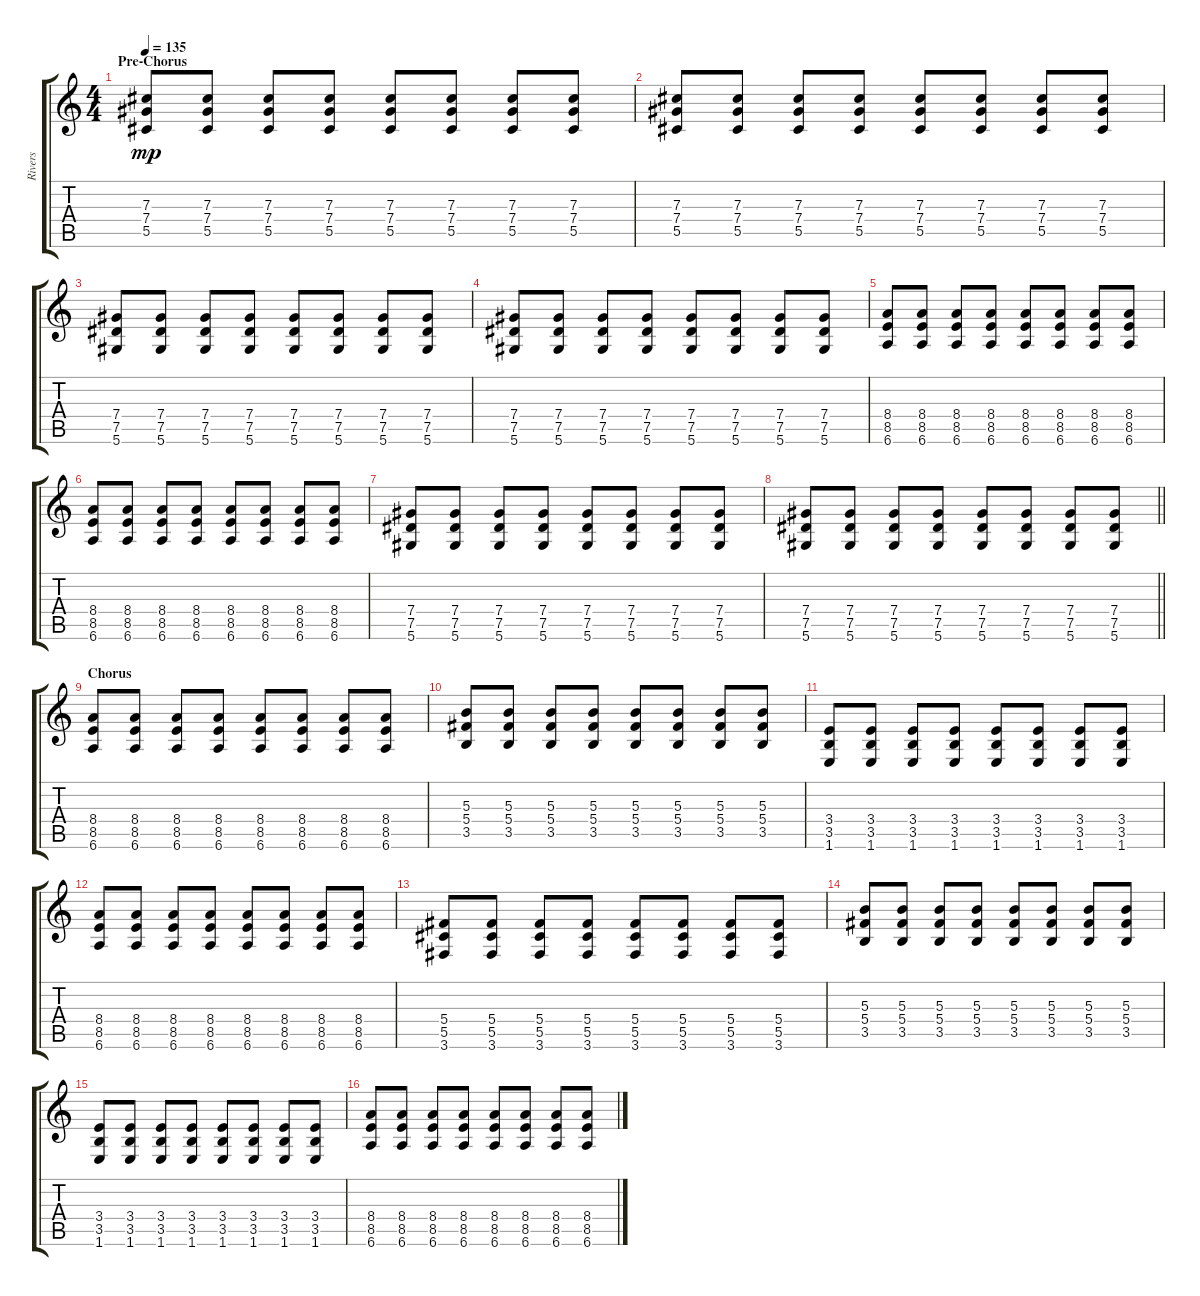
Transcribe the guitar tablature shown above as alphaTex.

\track ("Rivers" "Rivers") {instrument electricguitarmuted}
\staff {score tabs}
\tuning (Eb4 Bb3 Gb3 Db3 Ab2 Eb2) {hide}
\ts (4 4)
\section ("" "Pre-Chorus")
\tempo 135
\clef g2
\ks c
(7.3 7.4 5.5).8{dy mp} (7.3 7.4 5.5).8 (7.3 7.4 5.5).8 (7.3 7.4 5.5).8 (7.3 7.4 5.5).8 (7.3 7.4 5.5).8 (7.3 7.4 5.5).8 (7.3 7.4 5.5).8 |
(7.3 7.4 5.5).8 (7.3 7.4 5.5).8 (7.3 7.4 5.5).8 (7.3 7.4 5.5).8 (7.3 7.4 5.5).8 (7.3 7.4 5.5).8 (7.3 7.4 5.5).8 (7.3 7.4 5.5).8 |
(7.4 7.5 5.6).8 (7.4 7.5 5.6).8 (7.4 7.5 5.6).8 (7.4 7.5 5.6).8 (7.4 7.5 5.6).8 (7.4 7.5 5.6).8 (7.4 7.5 5.6).8 (7.4 7.5 5.6).8 |
(7.4 7.5 5.6).8 (7.4 7.5 5.6).8 (7.4 7.5 5.6).8 (7.4 7.5 5.6).8 (7.4 7.5 5.6).8 (7.4 7.5 5.6).8 (7.4 7.5 5.6).8 (7.4 7.5 5.6).8 |
(8.4 8.5 6.6).8 (8.4 8.5 6.6).8 (8.4 8.5 6.6).8 (8.4 8.5 6.6).8 (8.4 8.5 6.6).8 (8.4 8.5 6.6).8 (8.4 8.5 6.6).8 (8.4 8.5 6.6).8 |
(8.4 8.5 6.6).8 (8.4 8.5 6.6).8 (8.4 8.5 6.6).8 (8.4 8.5 6.6).8 (8.4 8.5 6.6).8 (8.4 8.5 6.6).8 (8.4 8.5 6.6).8 (8.4 8.5 6.6).8 |
(7.4 7.5 5.6).8 (7.4 7.5 5.6).8 (7.4 7.5 5.6).8 (7.4 7.5 5.6).8 (7.4 7.5 5.6).8 (7.4 7.5 5.6).8 (7.4 7.5 5.6).8 (7.4 7.5 5.6).8 |
\barLineRight lightlight
(7.4 7.5 5.6).8 (7.4 7.5 5.6).8 (7.4 7.5 5.6).8 (7.4 7.5 5.6).8 (7.4 7.5 5.6).8 (7.4 7.5 5.6).8 (7.4 7.5 5.6).8 (7.4 7.5 5.6).8 |
\section ("" "Chorus")
(8.4 8.5 6.6).8 (8.4 8.5 6.6).8 (8.4 8.5 6.6).8 (8.4 8.5 6.6).8 (8.4 8.5 6.6).8 (8.4 8.5 6.6).8 (8.4 8.5 6.6).8 (8.4 8.5 6.6).8 |
(5.3 5.4 3.5).8 (5.3 5.4 3.5).8 (5.3 5.4 3.5).8 (5.3 5.4 3.5).8 (5.3 5.4 3.5).8 (5.3 5.4 3.5).8 (5.3 5.4 3.5).8 (5.3 5.4 3.5).8 |
(3.4 3.5 1.6).8 (3.4 3.5 1.6).8 (3.4 3.5 1.6).8 (3.4 3.5 1.6).8 (3.4 3.5 1.6).8 (3.4 3.5 1.6).8 (3.4 3.5 1.6).8 (3.4 3.5 1.6).8 |
(8.4 8.5 6.6).8 (8.4 8.5 6.6).8 (8.4 8.5 6.6).8 (8.4 8.5 6.6).8 (8.4 8.5 6.6).8 (8.4 8.5 6.6).8 (8.4 8.5 6.6).8 (8.4 8.5 6.6).8 |
(5.4 5.5 3.6).8 (5.4 5.5 3.6).8 (5.4 5.5 3.6).8 (5.4 5.5 3.6).8 (5.4 5.5 3.6).8 (5.4 5.5 3.6).8 (5.4 5.5 3.6).8 (5.4 5.5 3.6).8 |
(5.3 5.4 3.5).8 (5.3 5.4 3.5).8 (5.3 5.4 3.5).8 (5.3 5.4 3.5).8 (5.3 5.4 3.5).8 (5.3 5.4 3.5).8 (5.3 5.4 3.5).8 (5.3 5.4 3.5).8 |
(3.4 3.5 1.6).8 (3.4 3.5 1.6).8 (3.4 3.5 1.6).8 (3.4 3.5 1.6).8 (3.4 3.5 1.6).8 (3.4 3.5 1.6).8 (3.4 3.5 1.6).8 (3.4 3.5 1.6).8 |
(8.4 8.5 6.6).8 (8.4 8.5 6.6).8 (8.4 8.5 6.6).8 (8.4 8.5 6.6).8 (8.4 8.5 6.6).8 (8.4 8.5 6.6).8 (8.4 8.5 6.6).8 (8.4{ss} 8.5{ss} 6.6{ss}).8
